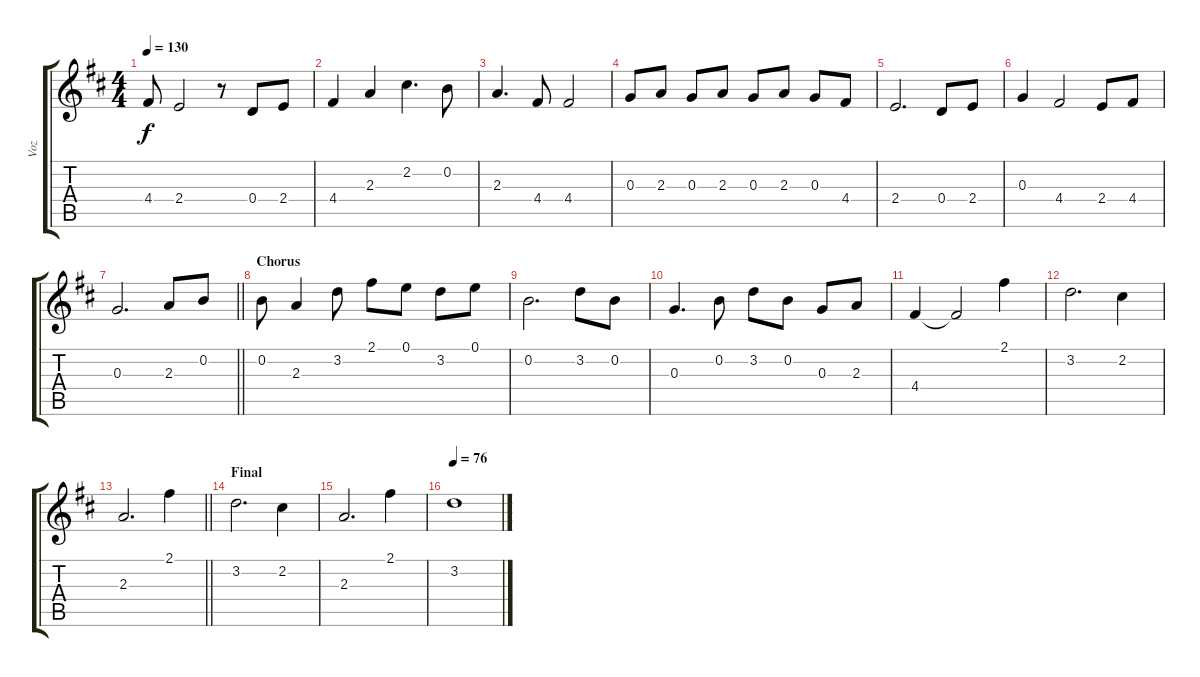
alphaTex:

\track ("Voz" "Voz") {instrument electricguitarjazz}
\staff {score tabs}
\tuning (E4 B3 G3 D3 A2 E2) {hide}
\ts (4 4)
\tempo 130
\clef g2
\ks d
4.4.8{dy f} 2.4.2 r.8 0.4.8 2.4.8 |
4.4.4 2.3.4 2.2.4{d} 0.2.8 |
2.3.4{d} 4.4.8 4.4.2 |
0.3.8 2.3.8 0.3.8 2.3.8 0.3.8 2.3.8 0.3.8 4.4.8 |
2.4.2{d} 0.4.8 2.4.8 |
0.3.4 4.4.2 2.4.8 4.4.8 |
\barLineRight lightlight
0.3.2{d} 2.3.8 0.2.8 |
\section ("" "Chorus")
0.2.8 2.3.4 3.2.8 2.1.8 0.1.8 3.2.8 0.1.8 |
0.2.2{d} 3.2.8 0.2.8 |
0.3.4{d} 0.2.8 3.2.8 0.2.8 0.3.8 2.3.8 |
4.4.4 4.4{t}.2 2.1.4 |
3.2.2{d} 2.2.4 |
\barLineRight lightlight
2.3.2{d} 2.1.4 |
\section ("" "Final")
3.2.2{d} 2.2.4 |
2.3.2{d} 2.1.4 |
\tempo 76
3.2.1
